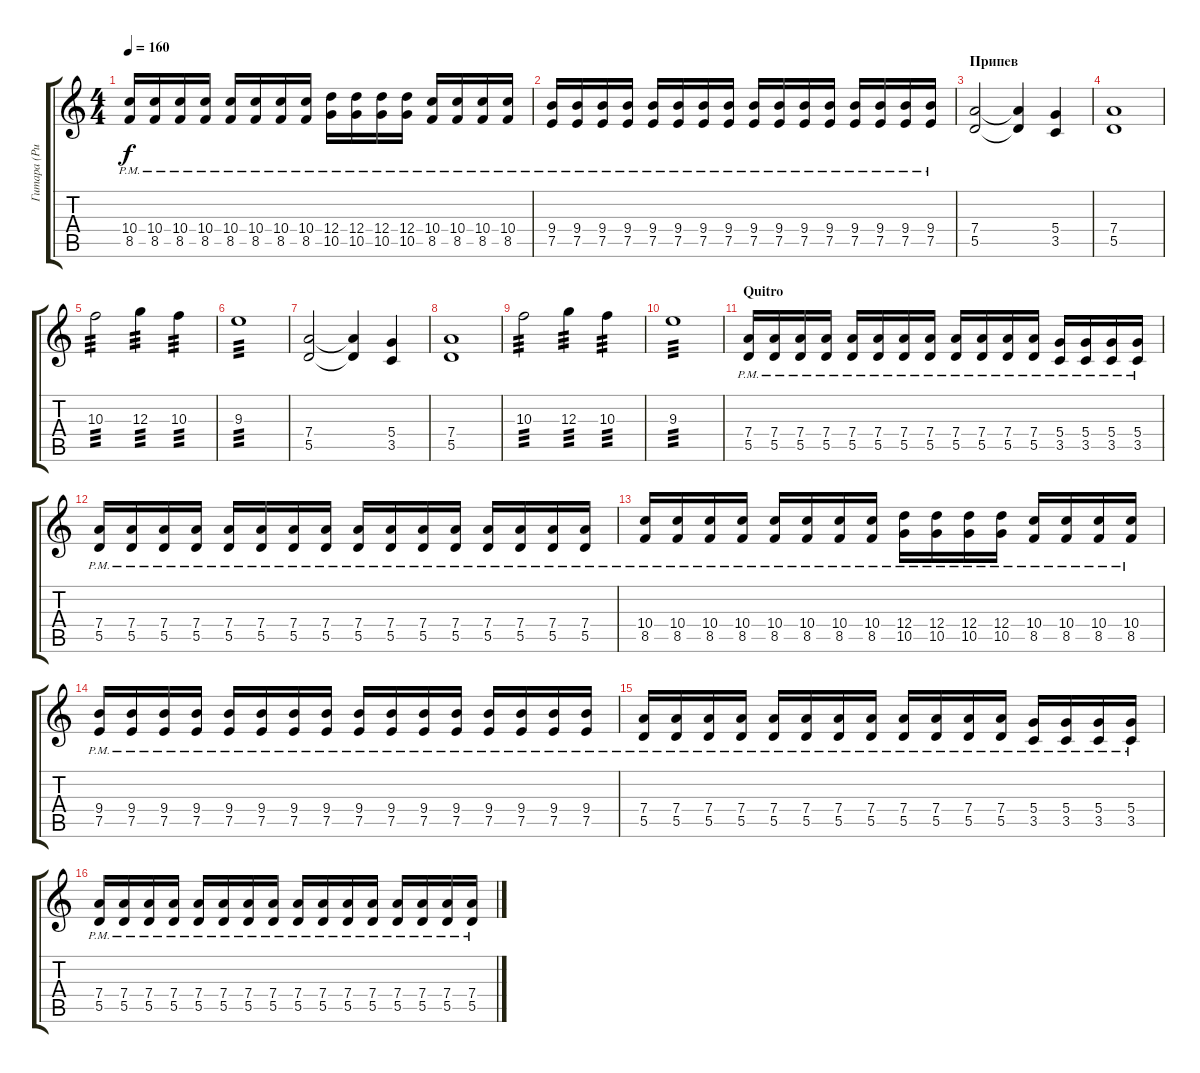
\track ("Гитара (Ритм)" "Гитара (Ри") {instrument distortionguitar}
\staff {score tabs}
\tuning (E4 B3 G3 D3 A2 E2) {hide}
\ts (4 4)
\tempo 160
\clef g2
\ks c
(10.4{pm} 8.5{pm}).16{dy f} (10.4{pm} 8.5{pm}).16 (10.4{pm} 8.5{pm}).16 (10.4{pm} 8.5{pm}).16 (10.4{pm} 8.5{pm}).16 (10.4{pm} 8.5{pm}).16 (10.4{pm} 8.5{pm}).16 (10.4{pm} 8.5{pm}).16 (12.4{pm} 10.5{pm}).16 (12.4{pm} 10.5{pm}).16 (12.4{pm} 10.5{pm}).16 (12.4{pm} 10.5{pm}).16 (10.4{pm} 8.5{pm}).16 (10.4{pm} 8.5{pm}).16 (10.4{pm} 8.5{pm}).16 (10.4{pm} 8.5).16 |
(9.4{pm} 7.5{pm}).16 (9.4{pm} 7.5{pm}).16 (9.4{pm} 7.5{pm}).16 (9.4{pm} 7.5{pm}).16 (9.4{pm} 7.5{pm}).16 (9.4{pm} 7.5{pm}).16 (9.4{pm} 7.5{pm}).16 (9.4{pm} 7.5{pm}).16 (9.4{pm} 7.5{pm}).16 (9.4{pm} 7.5{pm}).16 (9.4{pm} 7.5{pm}).16 (9.4{pm} 7.5{pm}).16 (9.4{pm} 7.5{pm}).16 (9.4{pm} 7.5{pm}).16 (9.4{pm} 7.5{pm}).16 (9.4{pm} 7.5).16 |
\section ("" "Припев")
(7.4 5.5).2 (7.4{t} 5.5{t}).4 (5.4 3.5).4 |
(7.4 5.5).1 |
10.3.2{tp 3} 12.3.4{tp 3} 10.3.4{tp 3} |
9.3.1{tp 3} |
(7.4 5.5).2 (7.4{t} 5.5{t}).4 (5.4 3.5).4 |
(7.4 5.5).1 |
10.3.2{tp 3} 12.3.4{tp 3} 10.3.4{tp 3} |
9.3.1{tp 3} |
\section ("" "Quitro")
(7.4{pm} 5.5{pm}).16 (7.4{pm} 5.5{pm}).16 (7.4{pm} 5.5{pm}).16 (7.4{pm} 5.5{pm}).16 (7.4{pm} 5.5{pm}).16 (7.4{pm} 5.5{pm}).16 (7.4{pm} 5.5{pm}).16 (7.4{pm} 5.5{pm}).16 (7.4{pm} 5.5{pm}).16 (7.4{pm} 5.5{pm}).16 (7.4{pm} 5.5{pm}).16 (7.4{pm} 5.5{pm}).16 (5.4{pm} 3.5{pm}).16 (5.4{pm} 3.5{pm}).16 (5.4{pm} 3.5{pm}).16 (5.4{pm} 3.5).16 |
(7.4{pm} 5.5{pm}).16 (7.4{pm} 5.5{pm}).16 (7.4{pm} 5.5{pm}).16 (7.4{pm} 5.5{pm}).16 (7.4{pm} 5.5{pm}).16 (7.4{pm} 5.5{pm}).16 (7.4{pm} 5.5{pm}).16 (7.4{pm} 5.5{pm}).16 (7.4{pm} 5.5{pm}).16 (7.4{pm} 5.5{pm}).16 (7.4{pm} 5.5{pm}).16 (7.4{pm} 5.5{pm}).16 (7.4{pm} 5.5{pm}).16 (7.4{pm} 5.5{pm}).16 (7.4{pm} 5.5{pm}).16 (7.4{pm} 5.5).16 |
(10.4{pm} 8.5{pm}).16 (10.4{pm} 8.5{pm}).16 (10.4{pm} 8.5{pm}).16 (10.4{pm} 8.5{pm}).16 (10.4{pm} 8.5{pm}).16 (10.4{pm} 8.5{pm}).16 (10.4{pm} 8.5{pm}).16 (10.4{pm} 8.5{pm}).16 (12.4{pm} 10.5{pm}).16 (12.4{pm} 10.5{pm}).16 (12.4{pm} 10.5{pm}).16 (12.4{pm} 10.5{pm}).16 (10.4{pm} 8.5{pm}).16 (10.4{pm} 8.5{pm}).16 (10.4{pm} 8.5{pm}).16 (10.4{pm} 8.5).16 |
(9.4{pm} 7.5{pm}).16 (9.4{pm} 7.5{pm}).16 (9.4{pm} 7.5{pm}).16 (9.4{pm} 7.5{pm}).16 (9.4{pm} 7.5{pm}).16 (9.4{pm} 7.5{pm}).16 (9.4{pm} 7.5{pm}).16 (9.4{pm} 7.5{pm}).16 (9.4{pm} 7.5{pm}).16 (9.4{pm} 7.5{pm}).16 (9.4{pm} 7.5{pm}).16 (9.4{pm} 7.5{pm}).16 (9.4{pm} 7.5{pm}).16 (9.4{pm} 7.5{pm}).16 (9.4{pm} 7.5{pm}).16 (9.4{pm} 7.5).16 |
(7.4{pm} 5.5{pm}).16 (7.4{pm} 5.5{pm}).16 (7.4{pm} 5.5{pm}).16 (7.4{pm} 5.5{pm}).16 (7.4{pm} 5.5{pm}).16 (7.4{pm} 5.5{pm}).16 (7.4{pm} 5.5{pm}).16 (7.4{pm} 5.5{pm}).16 (7.4{pm} 5.5{pm}).16 (7.4{pm} 5.5{pm}).16 (7.4{pm} 5.5{pm}).16 (7.4{pm} 5.5{pm}).16 (5.4{pm} 3.5{pm}).16 (5.4{pm} 3.5{pm}).16 (5.4{pm} 3.5{pm}).16 (5.4{pm} 3.5).16 |
(7.4{pm} 5.5{pm}).16 (7.4{pm} 5.5{pm}).16 (7.4{pm} 5.5{pm}).16 (7.4{pm} 5.5{pm}).16 (7.4{pm} 5.5{pm}).16 (7.4{pm} 5.5{pm}).16 (7.4{pm} 5.5{pm}).16 (7.4{pm} 5.5{pm}).16 (7.4{pm} 5.5{pm}).16 (7.4{pm} 5.5{pm}).16 (7.4{pm} 5.5{pm}).16 (7.4{pm} 5.5{pm}).16 (7.4{pm} 5.5{pm}).16 (7.4{pm} 5.5{pm}).16 (7.4{pm} 5.5{pm}).16 (7.4{pm} 5.5).16
